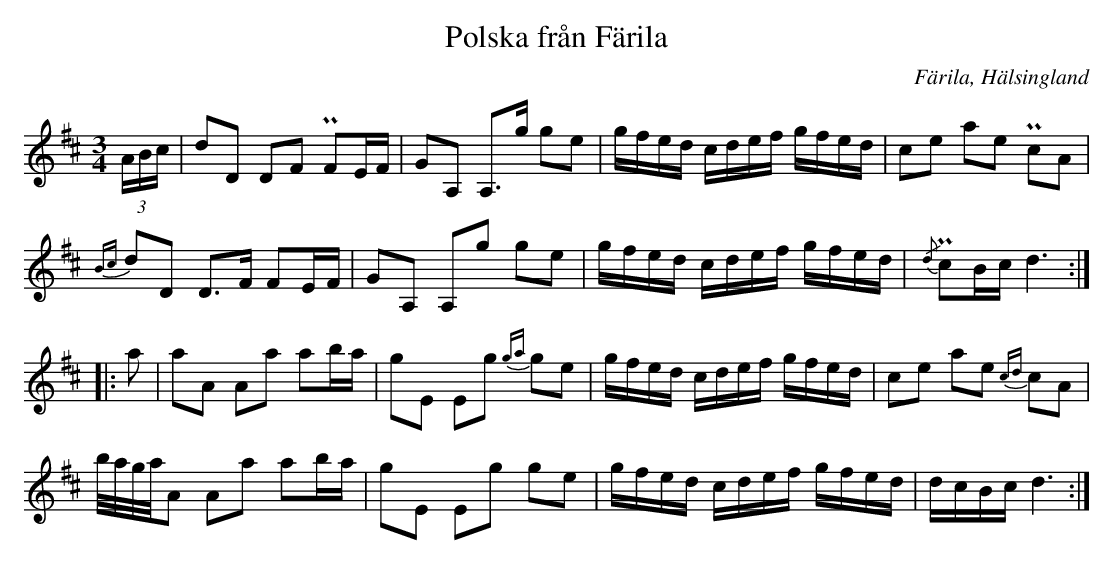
X:1
T:Polska från Färila
O:Färila, Hälsingland
M:3/4
L:1/16
U:t=turn
K:D
(3ABc | d2D2 D2F2 PF2EF | G2A,2 A,2>g2 g2e2 | gfed cdef gfed | c2e2 a2e2 Pc2A2 |
{Bc}d2D2 D2>F2 F2EF | G2A,2 A,2g2 g2e2 | gfed cdef gfed | {/d}Pc2Bc d6 ::
a2 | a2A2 A2a2 a2ba | g2E2 E2g2 {ga}g2e2 | gfed cdef gfed | c2e2 a2e2 {cd}c2A2 |
b/a/g/a/A2 A2a2 a2ba | g2E2 E2g2 g2e2 | gfed cdef gfed | dcBc d6 :|
